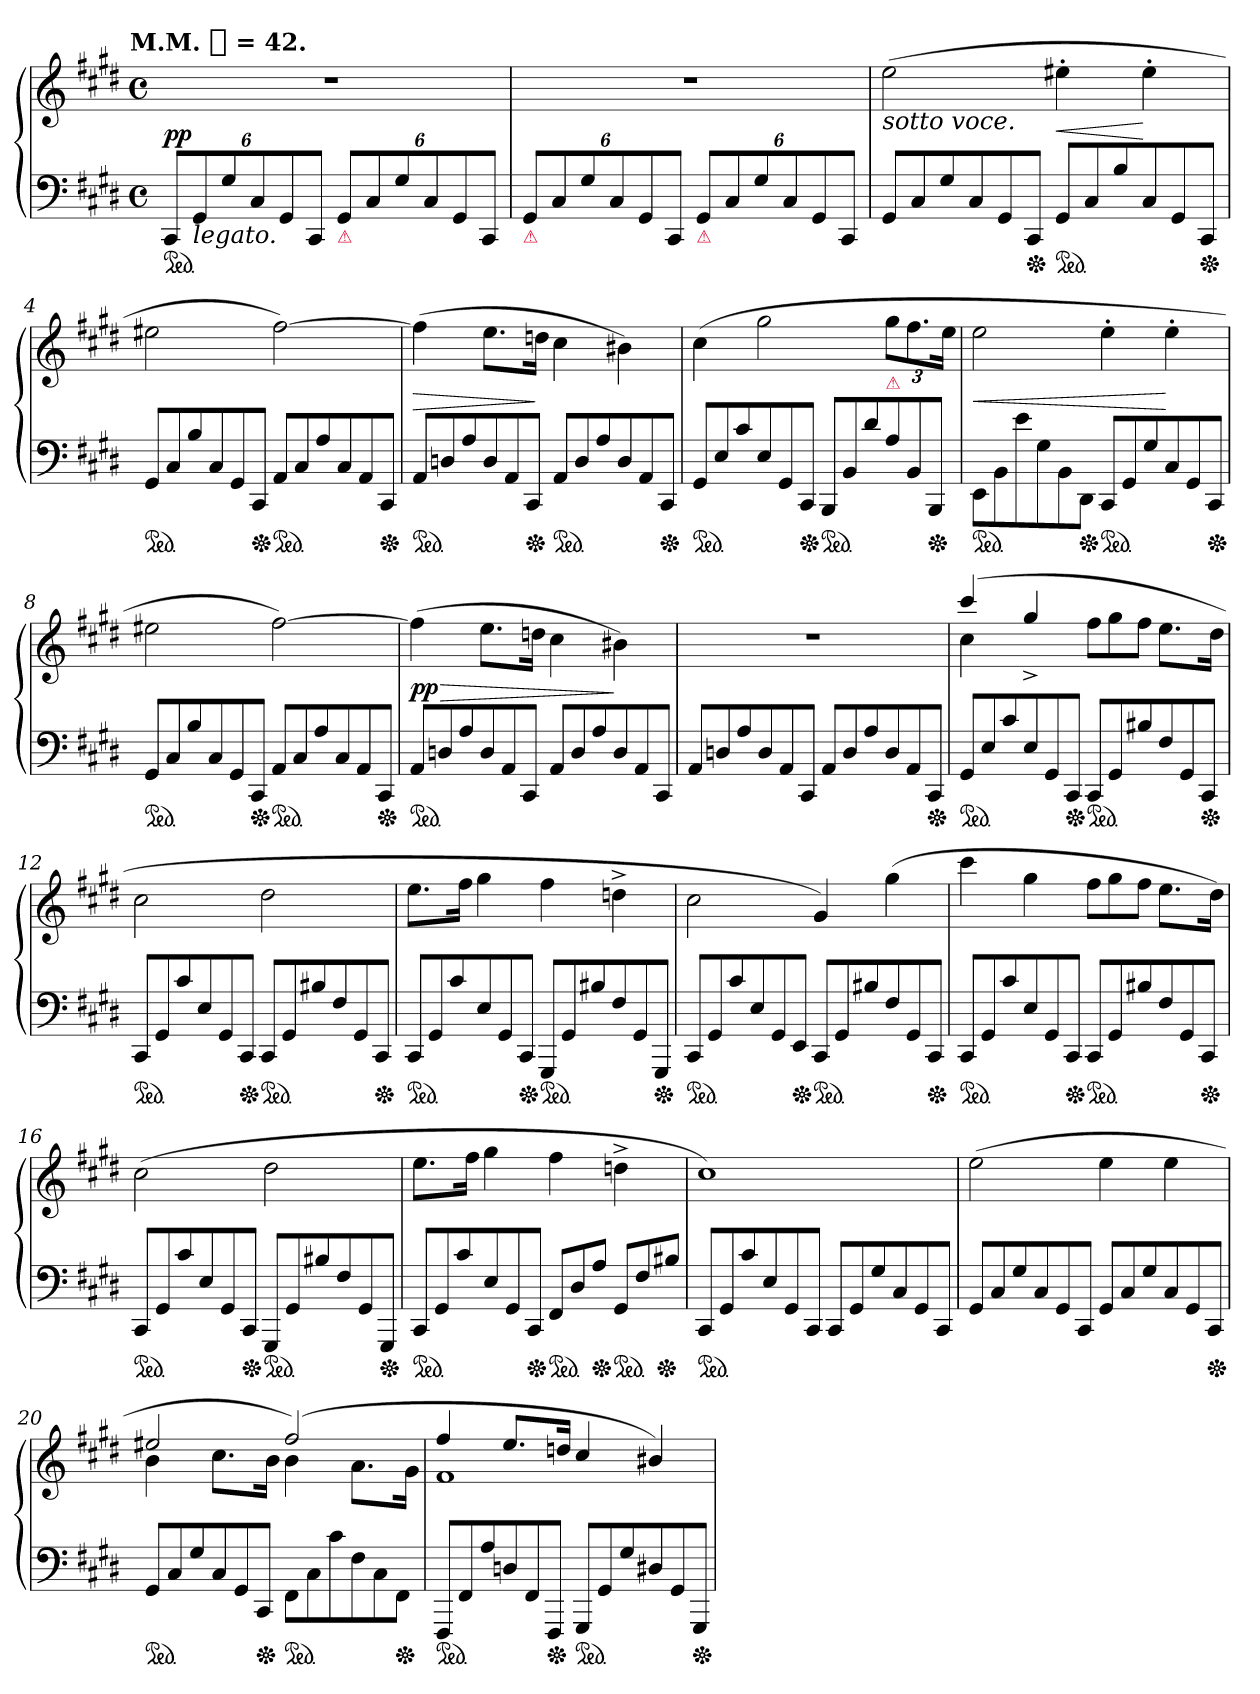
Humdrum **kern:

**kern	**kern	**dynam
*part1	*part1	*part1
*staff2	*staff1	*staff1/2
*clefF4	*clefG2	*
*k[f#c#g#d#]	*k[f#c#g#d#]	*
*c#:	*c#:	*
!!LO:TX:omd:t=M.M. [half] = 42.
*M4/4	*M4/4	*
*met(c)	*met(c)	*
*MM84	*MM84	*
=1	=1	=1
!LO:TX:b:color=crimson:t=⚠	!	!
*ped	*	*
12CC#L	1rdd	pp
!LO:TX:b:i:t=legato.	!	!
12GG#	.	.
12G#	.	.
12C#	.	.
12GG#	.	.
12CC#J	.	.
!LO:TX:b:color=crimson:t=⚠	!	!
12GG#L	.	.
12C#	.	.
12G#	.	.
12C#	.	.
12GG#	.	.
12CC#J	.	.
=2	=2	=2
!LO:TX:b:color=crimson:t=⚠	!	!
12GG#L	1rdd	.
12C#	.	.
12G#	.	.
12C#	.	.
12GG#	.	.
12CC#J	.	.
!LO:TX:b:color=crimson:t=⚠	!	!
12GG#L	.	.
12C#	.	.
12G#	.	.
12C#	.	.
12GG#	.	.
12CC#J	.	.
=3	=3	=3
*Xtuplet	*	*
!	!LO:TX:b:i:t=sotto voce.	!
12GG#L	(2ee	.
12C#	.	.
12G#	.	.
12C#	.	.
12GG#	.	.
*Xped	*	*
12CC#J	.	.
*ped	*	*
12GG#L	4ee#X'	<
12C#	.	.
12B	.	.
12C#	4ee#'	[
12GG#	.	.
*Xped	*	*
12CC#J	.	.
=4	=4	=4
*ped	*	*
12GG#L	2ee#X	.
12C#	.	.
12B	.	.
12C#	.	.
12GG#	.	.
*Xped	*	*
12CC#J	.	.
*ped	*	*
12AAL	[2ff#)	.
12C#	.	.
12A	.	.
12C#	.	.
12AA	.	.
*Xped	*	*
12CC#J	.	.
=5	=5	=5
*ped	*	*
12AAL	(4ff#]	>
12Dn	.	.
12A	.	.
12D	8.eeL	.
12AA	.	.
*Xped	*	*
12CC#J	.	.
.	16ddnJk	]
*ped	*	*
12AAL	4cc#	.
12D	.	.
12A	.	.
12D	4b#X)	.
12AA	.	.
*Xped	*	*
12CC#J	.	.
=6	=6	=6
*ped	*	*
12GG#L	(4cc#	.
12E	.	.
12c#	.	.
12E	2gg#	.
12GG#	.	.
*Xped	*	*
12CC#J	.	.
*ped	*	*
12BBBL	.	.
12BB	.	.
12d#	.	.
!	!LO:TX:b:color=crimson:t=⚠	!
12A	12gg#L	.
12BB	12.ff#	.
*Xped	*	*
12BBBJ	.	.
.	24eeJk	.
=7	=7	=7
*ped	*	*
12EEL	2ee	<
12BB	.	.
12e	.	.
12G#	.	.
12BB	.	.
*Xped	*	*
12DD#J	.	.
*ped	*	*
12CC#L	4ee'	.
12GG#	.	.
12G#	.	.
12C#	4ee'	[
12GG#	.	.
*Xped	*	*
12CC#J	.	.
=8	=8	=8
*ped	*	*
12GG#L	2ee#X	.
12C#	.	.
12B	.	.
12C#	.	.
12GG#	.	.
*Xped	*	*
12CC#J	.	.
*ped	*	*
12AAL	[2ff#)	.
12C#	.	.
12A	.	.
12C#	.	.
12AA	.	.
*Xped	*	*
12CC#J	.	.
=9	=9	=9
*ped	*	*
12AAL	(4ff#]	> pp
12Dn	.	.
12A	.	.
12D	8.eeL	.
12AA	.	.
12CC#J	.	.
.	16ddnJk	.
12AAL	4cc#	.
12D	.	.
12A	.	.
12D	4b#X)	]
12AA	.	.
12CC#J	.	.
=10	=10	=10
12AAL	1rdd	.
12Dn	.	.
12A	.	.
12D	.	.
12AA	.	.
12CC#J	.	.
12AAL	.	.
12D	.	.
12A	.	.
12D	.	.
12AA	.	.
*Xped	*	*
12CC#J	.	.
=11	=11	=11
*	*^	*
*ped	*	*	*
12GG#L	(4ccc#	4cc#	.
12E	.	.	.
12c#	.	.	.
12E	4gg#^</	2.reyy	.
12GG#	.	.	.
*Xped	*	*	*
12CC#J	.	.	.
*	*Xtuplet	*	*
*ped	*	*	*
12CC#L	12ff#L	.	.
12GG#	12gg#	.	.
12B#X	12ff#J	.	.
12F#	8.eeL	.	.
12GG#	.	.	.
*Xped	*	*	*
12CC#J	.	.	.
.	16dd#Jk	.	.
*	*v	*v	*
=12	=12	=12
*ped	*	*
12CC#L	2cc#	.
12GG#	.	.
12c#	.	.
12E	.	.
12GG#	.	.
*Xped	*	*
12CC#J	.	.
*ped	*	*
12CC#L	2dd#	.
12GG#	.	.
12B#X	.	.
12F#	.	.
12GG#	.	.
*Xped	*	*
12CC#J	.	.
=13	=13	=13
*ped	*	*
12CC#L	8.eeL	.
12GG#	.	.
12c#	.	.
.	16ff#Jk	.
12E	4gg#	.
12GG#	.	.
*Xped	*	*
12CC#J	.	.
*ped	*	*
12GGG#L	4ff#	.
12GG#	.	.
12B#X	.	.
12F#	4ddn^<	.
12GG#	.	.
*Xped	*	*
12GGG#J	.	.
=14	=14	=14
*ped	*	*
12CC#L	2cc#	.
12GG#	.	.
12c#	.	.
12E	.	.
12GG#	.	.
*Xped	*	*
12EEJ	.	.
*ped	*	*
12CC#L	4g#)	.
12GG#	.	.
12B#X	.	.
12F#	(4gg#	.
12GG#	.	.
*Xped	*	*
12CC#J	.	.
=15	=15	=15
*ped	*	*
12CC#L	4ccc#	.
12GG#	.	.
12c#	.	.
12E	4gg#	.
12GG#	.	.
*Xped	*	*
12CC#J	.	.
*ped	*	*
12CC#L	12ff#L	.
12GG#	12gg#	.
12B#X	12ff#J	.
12F#	8.eeL	.
12GG#	.	.
*Xped	*	*
12CC#J	.	.
.	16dd#Jk)	.
=16	=16	=16
*ped	*	*
12CC#L	(>2cc#	.
12GG#	.	.
12c#	.	.
12E	.	.
12GG#	.	.
*Xped	*	*
12CC#J	.	.
*ped	*	*
12GGG#L	2dd#	.
12GG#	.	.
12B#X	.	.
12F#	.	.
12GG#	.	.
*Xped	*	*
12GGG#J	.	.
=17	=17	=17
*ped	*	*
12CC#L	8.eeL	.
12GG#	.	.
12c#	.	.
.	16ff#Jk	.
12E	4gg#	.
12GG#	.	.
*Xped	*	*
12CC#J	.	.
*ped	*	*
12FF#L	4ff#	.
12D#	.	.
*Xped	*	*
12AJ	.	.
*ped	*	*
12GG#/L	4ddn^<	.
12F#/	.	.
*Xped	*	*
12B#X/J	.	.
=18	=18	=18
*ped	*	*
12CC#L	1cc#)	.
12GG#	.	.
12c#	.	.
12E	.	.
12GG#	.	.
12CC#J	.	.
12CC#L	.	.
12GG#	.	.
12G#	.	.
12C#	.	.
12GG#	.	.
12CC#J	.	.
=19	=19	=19
12GG#L	(2ee	.
12C#	.	.
12G#	.	.
12C#	.	.
12GG#	.	.
12CC#J	.	.
12GG#L	4ee	.
12C#	.	.
12G#	.	.
12C#	4ee	.
12GG#	.	.
*Xped	*	*
12CC#J	.	.
=20	=20	=20
*	*^	*
*ped	*	*	*
12GG#L	2ee#X	4b	.
12C#	.	.	.
12G#	.	.	.
12C#	.	8.cc#L	.
12GG#	.	.	.
*Xped	*	*	*
12CC#J	.	.	.
.	.	16bJk	.
*ped	*	*	*
12FF#L	(2ff#)	4b	.
12C#	.	.	.
12c#	.	.	.
12F#	.	8.aL	.
12C#	.	.	.
*Xped	*	*	*
12FF#J	.	.	.
.	.	16g#Jk	.
=21	=21	=21	=21
*ped	*	*	*
12FFF#L	4ff#	1f#	.
12FF#	.	.	.
12A	.	.	.
12Dn	8.eeL	.	.
12FF#	.	.	.
*Xped	*	*	*
12FFF#J	.	.	.
.	16ddnJk	.	.
*ped	*	*	*
12GGG#L	4cc#	.	.
12GG#	.	.	.
12G#	.	.	.
12D#X	4b#X)	.	.
12GG#	.	.	.
*Xped	*	*	*
12GGG#J	.	.	.
*	*v	*v	*
=	=	=
*-	*-	*-
